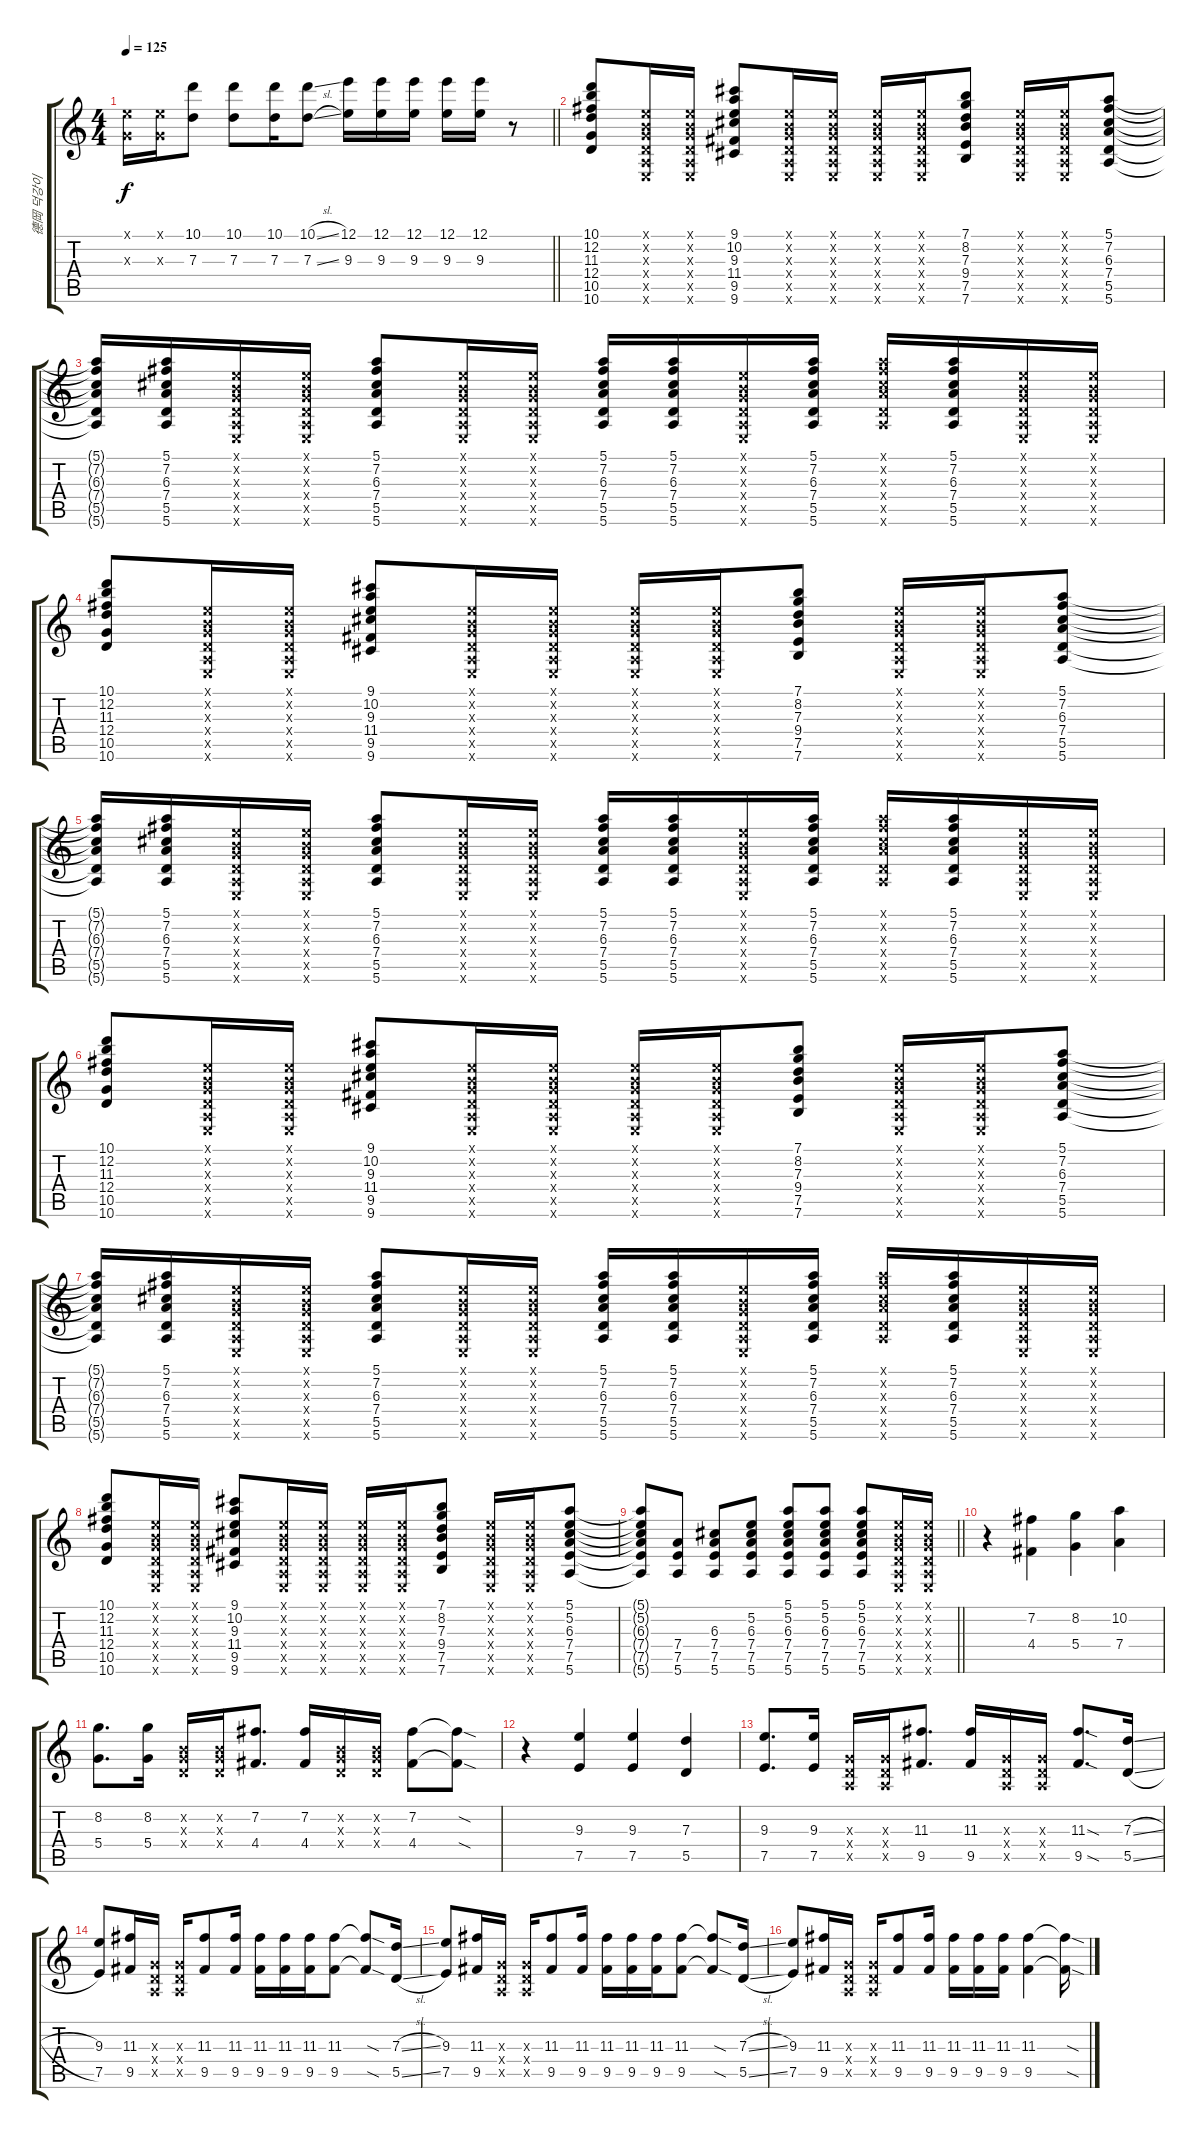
\track ("德岡 덕강이" "德岡 덕강이") {instrument acousticguitarsteel}
\staff {score tabs}
\tuning (E4 B3 G3 D3 A2 E2) {hide}
\ts (4 4)
\tempo 125
\clef g2
\barLineRight lightlight
\ks c
(0.1{x} 0.3{x}).16{dy f} (0.1{x} 0.3{x}).16 (10.1 7.3).8 (10.1 7.3).8 (10.1 7.3).16 (10.1{sl} 7.3{sl}).8 (12.1 9.3).16 (12.1 9.3).16 (12.1 9.3).16 (12.1 9.3).16 (12.1 9.3).16 r.8 |
(10.1 12.2 11.3 12.4 10.5 10.6).8 (0.1{x} 0.2{x} 0.3{x} 0.4{x} 0.5{x} 0.6{x}).16 (0.1{x} 0.2{x} 0.3{x} 0.4{x} 0.5{x} 0.6{x}).16 (9.1 10.2 9.3 11.4 9.5 9.6).8 (0.1{x} 0.2{x} 0.3{x} 0.4{x} 0.5{x} 0.6{x}).16 (0.1{x} 0.2{x} 0.3{x} 0.4{x} 0.5{x} 0.6{x}).16 (0.1{x} 0.2{x} 0.3{x} 0.4{x} 0.5{x} 0.6{x}).16 (0.1{x} 0.2{x} 0.3{x} 0.4{x} 0.5{x} 0.6{x}).16 (7.1 8.2 7.3 9.4 7.5 7.6).8 (0.1{x} 0.2{x} 0.3{x} 0.4{x} 0.5{x} 0.6{x}).16 (0.1{x} 0.2{x} 0.3{x} 0.4{x} 0.5{x} 0.6{x}).16 (5.1 7.2 6.3 7.4 5.5 5.6).8 |
(5.1{t} 7.2{t} 6.3{t} 7.4{t} 5.5{t} 5.6{t}).16 (5.1 7.2 6.3 7.4 5.5 5.6).16 (0.1{x} 0.2{x} 0.3{x} 0.4{x} 0.5{x} 0.6{x}).16 (0.1{x} 0.2{x} 0.3{x} 0.4{x} 0.5{x} 0.6{x}).16 (5.1 7.2 6.3 7.4 5.5 5.6).8 (0.1{x} 0.2{x} 0.3{x} 0.4{x} 0.5{x} 0.6{x}).16 (0.1{x} 0.2{x} 0.3{x} 0.4{x} 0.5{x} 0.6{x}).16 (5.1 7.2 6.3 7.4 5.5 5.6).16 (5.1 7.2 6.3 7.4 5.5 5.6).16 (0.1{x} 0.2{x} 0.3{x} 0.4{x} 0.5{x} 0.6{x}).16 (5.1 7.2 6.3 7.4 5.5 5.6).16 (5.1{x} 7.2{x} 6.3{x} 7.4{x} 5.5{x} 5.6{x}).16 (5.1 7.2 6.3 7.4 5.5 5.6).16 (0.1{x} 0.2{x} 0.3{x} 0.4{x} 0.5{x} 0.6{x}).16 (0.1{x} 0.2{x} 0.3{x} 0.4{x} 0.5{x} 0.6{x}).16 |
(10.1 12.2 11.3 12.4 10.5 10.6).8 (0.1{x} 0.2{x} 0.3{x} 0.4{x} 0.5{x} 0.6{x}).16 (0.1{x} 0.2{x} 0.3{x} 0.4{x} 0.5{x} 0.6{x}).16 (9.1 10.2 9.3 11.4 9.5 9.6).8 (0.1{x} 0.2{x} 0.3{x} 0.4{x} 0.5{x} 0.6{x}).16 (0.1{x} 0.2{x} 0.3{x} 0.4{x} 0.5{x} 0.6{x}).16 (0.1{x} 0.2{x} 0.3{x} 0.4{x} 0.5{x} 0.6{x}).16 (0.1{x} 0.2{x} 0.3{x} 0.4{x} 0.5{x} 0.6{x}).16 (7.1 8.2 7.3 9.4 7.5 7.6).8 (0.1{x} 0.2{x} 0.3{x} 0.4{x} 0.5{x} 0.6{x}).16 (0.1{x} 0.2{x} 0.3{x} 0.4{x} 0.5{x} 0.6{x}).16 (5.1 7.2 6.3 7.4 5.5 5.6).8 |
(5.1{t} 7.2{t} 6.3{t} 7.4{t} 5.5{t} 5.6{t}).16 (5.1 7.2 6.3 7.4 5.5 5.6).16 (0.1{x} 0.2{x} 0.3{x} 0.4{x} 0.5{x} 0.6{x}).16 (0.1{x} 0.2{x} 0.3{x} 0.4{x} 0.5{x} 0.6{x}).16 (5.1 7.2 6.3 7.4 5.5 5.6).8 (0.1{x} 0.2{x} 0.3{x} 0.4{x} 0.5{x} 0.6{x}).16 (0.1{x} 0.2{x} 0.3{x} 0.4{x} 0.5{x} 0.6{x}).16 (5.1 7.2 6.3 7.4 5.5 5.6).16 (5.1 7.2 6.3 7.4 5.5 5.6).16 (0.1{x} 0.2{x} 0.3{x} 0.4{x} 0.5{x} 0.6{x}).16 (5.1 7.2 6.3 7.4 5.5 5.6).16 (5.1{x} 7.2{x} 6.3{x} 7.4{x} 5.5{x} 5.6{x}).16 (5.1 7.2 6.3 7.4 5.5 5.6).16 (0.1{x} 0.2{x} 0.3{x} 0.4{x} 0.5{x} 0.6{x}).16 (0.1{x} 0.2{x} 0.3{x} 0.4{x} 0.5{x} 0.6{x}).16 |
(10.1 12.2 11.3 12.4 10.5 10.6).8 (0.1{x} 0.2{x} 0.3{x} 0.4{x} 0.5{x} 0.6{x}).16 (0.1{x} 0.2{x} 0.3{x} 0.4{x} 0.5{x} 0.6{x}).16 (9.1 10.2 9.3 11.4 9.5 9.6).8 (0.1{x} 0.2{x} 0.3{x} 0.4{x} 0.5{x} 0.6{x}).16 (0.1{x} 0.2{x} 0.3{x} 0.4{x} 0.5{x} 0.6{x}).16 (0.1{x} 0.2{x} 0.3{x} 0.4{x} 0.5{x} 0.6{x}).16 (0.1{x} 0.2{x} 0.3{x} 0.4{x} 0.5{x} 0.6{x}).16 (7.1 8.2 7.3 9.4 7.5 7.6).8 (0.1{x} 0.2{x} 0.3{x} 0.4{x} 0.5{x} 0.6{x}).16 (0.1{x} 0.2{x} 0.3{x} 0.4{x} 0.5{x} 0.6{x}).16 (5.1 7.2 6.3 7.4 5.5 5.6).8 |
(5.1{t} 7.2{t} 6.3{t} 7.4{t} 5.5{t} 5.6{t}).16 (5.1 7.2 6.3 7.4 5.5 5.6).16 (0.1{x} 0.2{x} 0.3{x} 0.4{x} 0.5{x} 0.6{x}).16 (0.1{x} 0.2{x} 0.3{x} 0.4{x} 0.5{x} 0.6{x}).16 (5.1 7.2 6.3 7.4 5.5 5.6).8 (0.1{x} 0.2{x} 0.3{x} 0.4{x} 0.5{x} 0.6{x}).16 (0.1{x} 0.2{x} 0.3{x} 0.4{x} 0.5{x} 0.6{x}).16 (5.1 7.2 6.3 7.4 5.5 5.6).16 (5.1 7.2 6.3 7.4 5.5 5.6).16 (0.1{x} 0.2{x} 0.3{x} 0.4{x} 0.5{x} 0.6{x}).16 (5.1 7.2 6.3 7.4 5.5 5.6).16 (5.1{x} 7.2{x} 6.3{x} 7.4{x} 5.5{x} 5.6{x}).16 (5.1 7.2 6.3 7.4 5.5 5.6).16 (0.1{x} 0.2{x} 0.3{x} 0.4{x} 0.5{x} 0.6{x}).16 (0.1{x} 0.2{x} 0.3{x} 0.4{x} 0.5{x} 0.6{x}).16 |
(10.1 12.2 11.3 12.4 10.5 10.6).8 (0.1{x} 0.2{x} 0.3{x} 0.4{x} 0.5{x} 0.6{x}).16 (0.1{x} 0.2{x} 0.3{x} 0.4{x} 0.5{x} 0.6{x}).16 (9.1 10.2 9.3 11.4 9.5 9.6).8 (0.1{x} 0.2{x} 0.3{x} 0.4{x} 0.5{x} 0.6{x}).16 (0.1{x} 0.2{x} 0.3{x} 0.4{x} 0.5{x} 0.6{x}).16 (0.1{x} 0.2{x} 0.3{x} 0.4{x} 0.5{x} 0.6{x}).16 (0.1{x} 0.2{x} 0.3{x} 0.4{x} 0.5{x} 0.6{x}).16 (7.1 8.2 7.3 9.4 7.5 7.6).8 (0.1{x} 0.2{x} 0.3{x} 0.4{x} 0.5{x} 0.6{x}).16 (0.1{x} 0.2{x} 0.3{x} 0.4{x} 0.5{x} 0.6{x}).16 (5.1 5.2 6.3 7.4 7.5 5.6).8 |
\barLineRight lightlight
(5.1{t} 5.2{t} 6.3{t} 7.4{t} 7.5{t} 5.6{t}).8 (7.4 7.5 5.6).8 (6.3 7.4 7.5 5.6).8 (5.2 6.3 7.4 7.5 5.6).8 (5.1 5.2 6.3 7.4 7.5 5.6).8 (5.1 5.2 6.3 7.4 7.5 5.6).8 (5.1 5.2 6.3 7.4 7.5 5.6).8 (0.1{x} 0.2{x} 0.3{x} 0.4{x} 0.5{x} 0.6{x}).16 (0.1{x} 0.2{x} 0.3{x} 0.4{x} 0.5{x} 0.6{x}).16 |
r.4 (7.2 4.4).4 (8.2 5.4).4 (10.2 7.4).4 |
(8.2 5.4).8{d} (8.2 5.4).16 (0.2{x} 0.3{x} 0.4{x}).16 (0.2{x} 0.3{x} 0.4{x}).16 (7.2 4.4).8{d} (7.2 4.4).16 (0.2{x} 0.3{x} 0.4{x}).16 (0.2{x} 0.3{x} 0.4{x}).16 (7.2 4.4).8 (7.2{sod t} 4.4{sod t}).8 |
r.4 (9.3 7.5).4 (9.3 7.5).4 (7.3 5.5).4 |
(9.3 7.5).8{d} (9.3 7.5).16 (0.3{x} 0.4{x} 0.5{x}).16 (0.3{x} 0.4{x} 0.5{x}).16 (11.3 9.5).8{d} (11.3 9.5).16 (0.3{x} 0.4{x} 0.5{x}).16 (0.3{x} 0.4{x} 0.5{x}).16 (11.3{sod} 9.5{sod}).8{d} (7.3{sl} 5.5{sl}).16 |
(9.3 7.5).8 (11.3 9.5).16 (0.3{x} 0.4{x} 0.5{x}).16 (0.3{x} 0.4{x} 0.5{x}).16 (11.3 9.5).8 (11.3 9.5).16 (11.3 9.5).16 (11.3 9.5).16 (11.3 9.5).16 (11.3 9.5).8 (11.3{sod t} 9.5{sod t}).8 (7.3{sl} 5.5{sl}).16 |
(9.3 7.5).8 (11.3 9.5).16 (0.3{x} 0.4{x} 0.5{x}).16 (0.3{x} 0.4{x} 0.5{x}).16 (11.3 9.5).8 (11.3 9.5).16 (11.3 9.5).16 (11.3 9.5).16 (11.3 9.5).16 (11.3 9.5).8 (11.3{sod t} 9.5{sod t}).8 (7.3{sl} 5.5{sl}).16 |
(9.3 7.5).8 (11.3 9.5).16 (0.3{x} 0.4{x} 0.5{x}).16 (0.3{x} 0.4{x} 0.5{x}).16 (11.3 9.5).8 (11.3 9.5).16 (11.3 9.5).16 (11.3 9.5).16 (11.3 9.5).16 (11.3 9.5).4 (11.3{sod t} 9.5{sod t}).16
